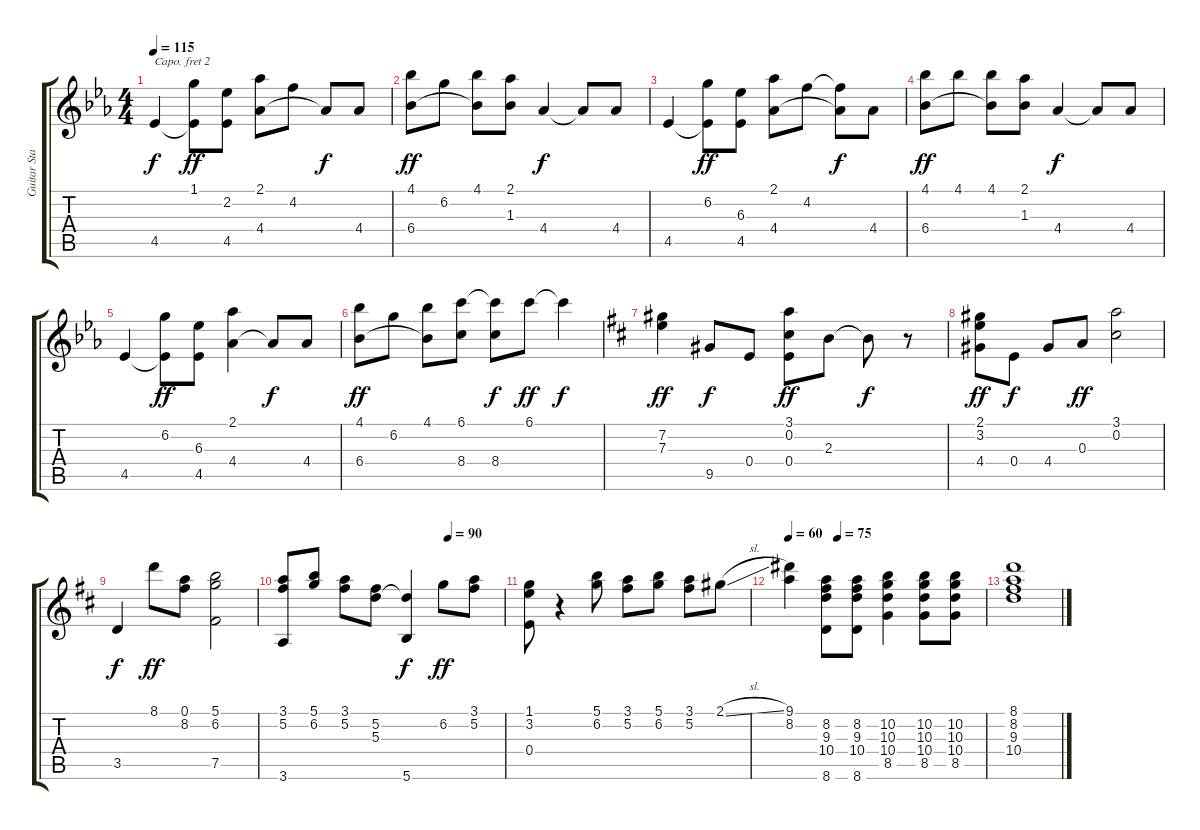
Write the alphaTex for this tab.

\track ("Guitar Standard" "Guitar Sta") {instrument acousticguitarsteel}
\staff {score tabs}
\capo 2
\tuning (E4 B3 G3 D3 A2 E2) {hide}
\ts (4 4)
\tempo 115
\clef g2
\ks eb
4.5.4{dy f} (1.1 4.5{t}).8{dy ff} (2.2 4.5).8 (2.1 4.4).8 4.2.8 4.4{t}.8{dy f} 4.4.8 |
(4.1 6.4).8{dy ff} 6.2.8 (4.1 6.4{t}).8 (2.1 1.3).8 4.4.4{dy f} 4.4{t}.8 4.4.8 |
4.5.4 (6.2 4.5{t}).8{dy ff} (6.3 4.5).8 (2.1 4.4).8 4.2.8 (4.2{t} 4.4{t}).8{dy f} 4.4.8 |
(4.1 6.4).8{dy ff} 4.1.8 (4.1 6.4{t}).8 (2.1 1.3).8 4.4.4{dy f} 4.4{t}.8 4.4.8 |
4.5.4 (6.2 4.5{t}).8{dy ff} (6.3 4.5).8 (2.1 4.4).4 4.4{t}.8{dy f} 4.4.8 |
(4.1 6.4).8{dy ff} 6.2.8 (4.1 6.4{t}).8 (6.1 8.4).8 (6.1{t} 8.4).8{dy f} 6.1.8{dy ff} 6.1{t}.4{dy f} |
\ks d
(7.2 7.3).4{dy ff} 9.5.8{dy f} 0.4.8 (3.1 0.2 0.4).8{dy ff} 2.3.8 2.3{t}.8{dy f} r.8 |
(2.1 3.2 4.4).8{dy ff} 0.4.8{dy f} 4.4.8 0.3.8{dy ff} (3.1 0.2).2 |
3.5.4{dy f} 8.1.8{dy ff} (0.1 8.2).8 (5.1 6.2 7.5).2 |
\tempo (90 0.75)
(3.1 5.2 3.6).8 (5.1 6.2).8 (3.1 5.2).8 (5.2 5.3).8 (5.3{t} 5.6).4{dy f} 6.2.8{dy ff} (3.1 5.2).8 |
(1.1 3.2 0.4).8 r.4 (5.1 6.2).8 (3.1 5.2).8 (5.1 6.2).8 (3.1 5.2).8 2.1{sl}.8 |
\tempo 60
\tempo (75 0.25)
(9.1 8.2).4 (8.2 9.3 10.4 8.6).8 (8.2 9.3 10.4 8.6).8 (10.2 10.3 10.4 8.5).4 (10.2 10.3 10.4 8.5).8 (10.2 10.3 10.4 8.5).8 |
(8.1 8.2 9.3 10.4).1
